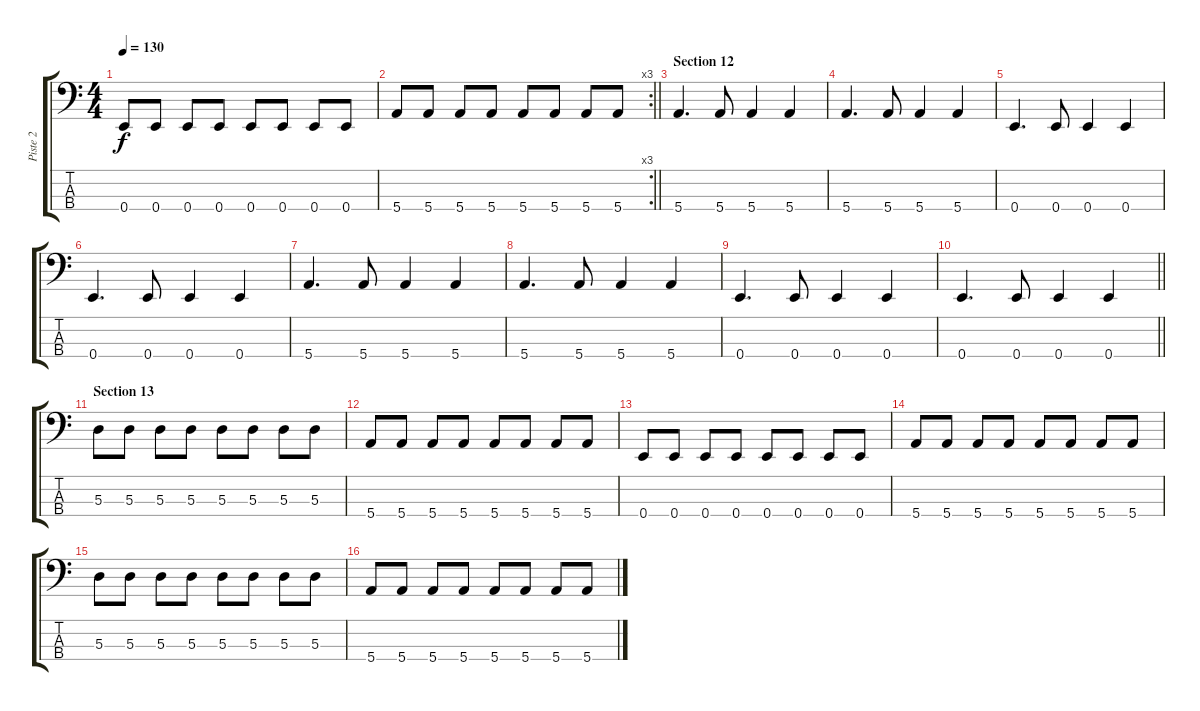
\track ("Piste 2" "Piste 2") {instrument electricbassfinger}
\staff {score tabs}
\tuning (G2 D2 A1 E1) {hide}
\ts (4 4)
\tempo 130
\clef f4
\ks c
0.4.8{dy f} 0.4.8 0.4.8 0.4.8 0.4.8 0.4.8 0.4.8 0.4.8 |
\rc 3
\barLineRight lightlight
5.4.8 5.4.8 5.4.8 5.4.8 5.4.8 5.4.8 5.4.8 5.4.8 |
\section ("" "Section 12")
5.4.4{d} 5.4.8 5.4.4 5.4.4 |
5.4.4{d} 5.4.8 5.4.4 5.4.4 |
0.4.4{d} 0.4.8 0.4.4 0.4.4 |
0.4.4{d} 0.4.8 0.4.4 0.4.4 |
5.4.4{d} 5.4.8 5.4.4 5.4.4 |
5.4.4{d} 5.4.8 5.4.4 5.4.4 |
0.4.4{d} 0.4.8 0.4.4 0.4.4 |
\barLineRight lightlight
0.4.4{d} 0.4.8 0.4.4 0.4.4 |
\section ("" "Section 13")
5.3.8 5.3.8 5.3.8 5.3.8 5.3.8 5.3.8 5.3.8 5.3.8 |
5.4.8 5.4.8 5.4.8 5.4.8 5.4.8 5.4.8 5.4.8 5.4.8 |
0.4.8 0.4.8 0.4.8 0.4.8 0.4.8 0.4.8 0.4.8 0.4.8 |
5.4.8 5.4.8 5.4.8 5.4.8 5.4.8 5.4.8 5.4.8 5.4.8 |
5.3.8 5.3.8 5.3.8 5.3.8 5.3.8 5.3.8 5.3.8 5.3.8 |
5.4.8 5.4.8 5.4.8 5.4.8 5.4.8 5.4.8 5.4.8 5.4.8
